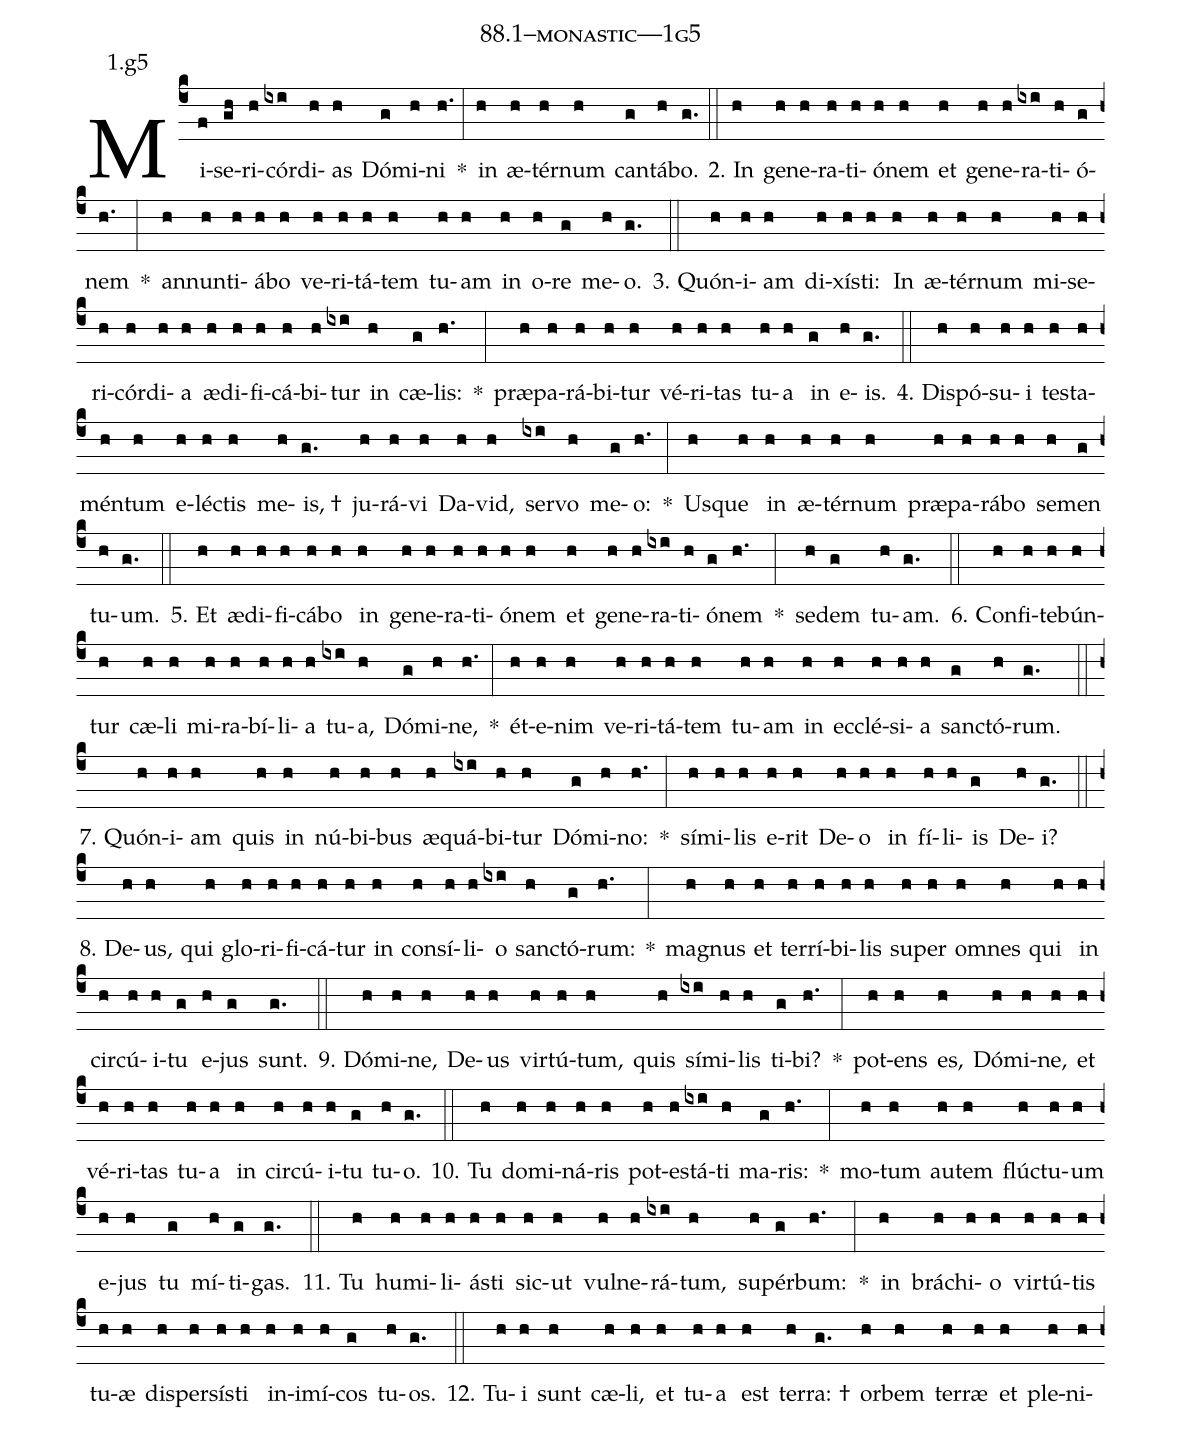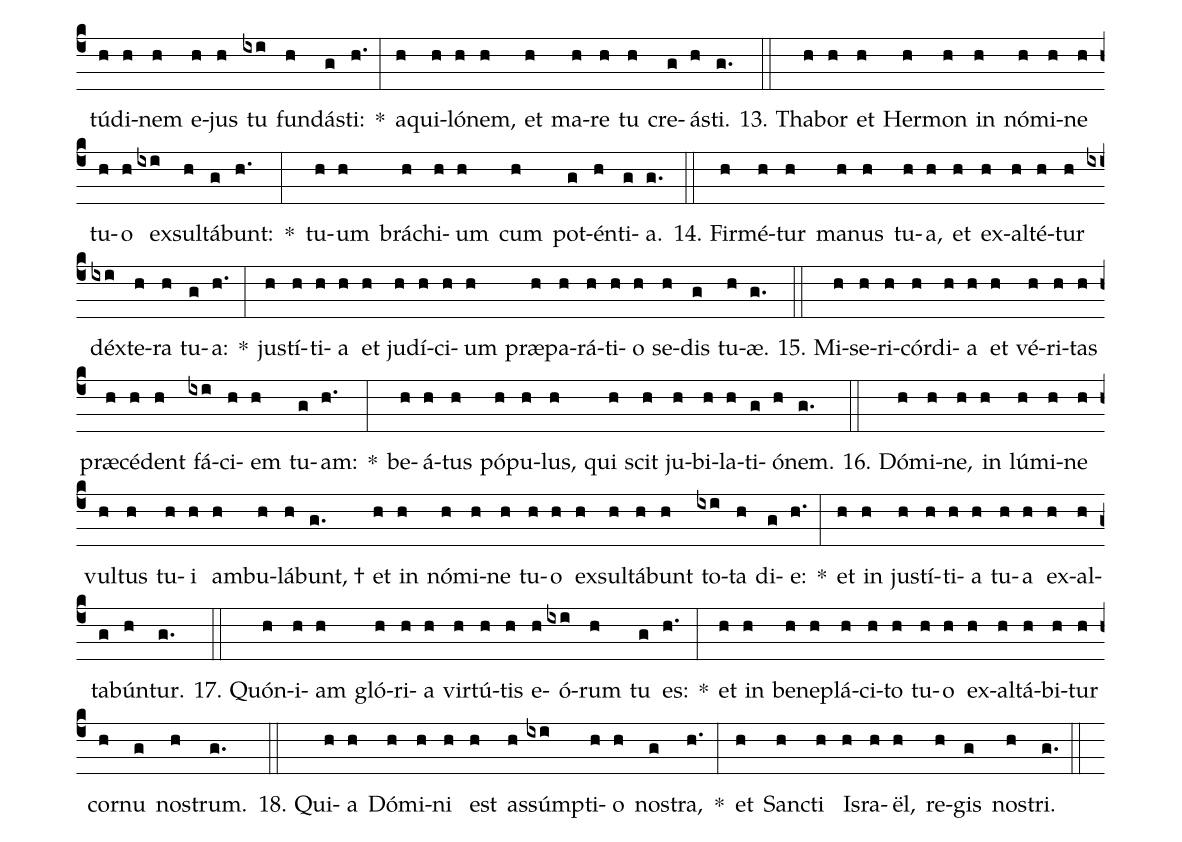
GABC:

name: 88.1--monastic---1g5;
annotation: 1.g5;
%%
(c4)Mi(f)se(gh)ri(h)cór(ixi)di(h)as(h) Dó(g)mi(h)ni(h.) *(:) in(h) æ(h)tér(h)num(h) can(g)tá(h)bo.(g.) (::)
2. In(h) ge(h)ne(h)ra(h)ti(h)ó(h)nem(h) et(h) ge(h)ne(h)ra(ixi)ti(h)ó(g)nem(h.) *(:) an(h)nun(h)ti(h)á(h)bo(h) ve(h)ri(h)tá(h)tem(h) tu(h)am(h) in(h) o(h)re(g) me(h)o.(g.) (::)
3. Quón(h)i(h)am(h) di(h)xís(h)ti:(h) In(h) æ(h)tér(h)num(h) mi(h)se(h)ri(h)cór(h)di(h)a(h) æ(h)di(h)fi(h)cá(h)bi(h)tur(ixi) in(h) cæ(g)lis:(h.) *(:) præ(h)pa(h)rá(h)bi(h)tur(h) vé(h)ri(h)tas(h) tu(h)a(h) in(g) e(h)is.(g.) (::)
4. Dis(h)pó(h)su(h)i(h) tes(h)ta(h)mén(h)tum(h) e(h)léc(h)tis(h) me(h)is, †(g.) ju(h)rá(h)vi(h) Da(h)vid,(h) ser(ixi)vo(h) me(g)o:(h.) *(:) Us(h)que(h) in(h) æ(h)tér(h)num(h) præ(h)pa(h)rá(h)bo(h) se(h)men(g) tu(h)um.(g.) (::)
5. Et(h) æ(h)di(h)fi(h)cá(h)bo(h) in(h) ge(h)ne(h)ra(h)ti(h)ó(h)nem(h) et(h) ge(h)ne(h)ra(ixi)ti(h)ó(g)nem(h.) *(:) se(h)dem(g) tu(h)am.(g.) (::)
6. Con(h)fi(h)te(h)bún(h)tur(h) cæ(h)li(h) mi(h)ra(h)bí(h)li(h)a(h) tu(ixi)a,(h) Dó(g)mi(h)ne,(h.) *(:) ét(h)e(h)nim(h) ve(h)ri(h)tá(h)tem(h) tu(h)am(h) in(h) ec(h)clé(h)si(h)a(h) sanc(g)tó(h)rum.(g.) (::)
7. Quón(h)i(h)am(h) quis(h) in(h) nú(h)bi(h)bus(h) æ(h)quá(ixi)bi(h)tur(h) Dó(g)mi(h)no:(h.) *(:) sí(h)mi(h)lis(h) e(h)rit(h) De(h)o(h) in(h) fí(h)li(h)is(g) De(h)i?(g.) (::)
8. De(h)us,(h) qui(h) glo(h)ri(h)fi(h)cá(h)tur(h) in(h) con(h)sí(h)li(h)o(ixi) sanc(h)tó(g)rum:(h.) *(:) ma(h)gnus(h) et(h) ter(h)rí(h)bi(h)lis(h) su(h)per(h) om(h)nes(h) qui(h) in(h) cir(h)cú(h)i(h)tu(g) e(h)jus(g) sunt.(g.) (::)
9. Dó(h)mi(h)ne,(h) De(h)us(h) vir(h)tú(h)tum,(h) quis(h) sí(ixi)mi(h)lis(h) ti(g)bi?(h.) *(:) pot(h)ens(h) es,(h) Dó(h)mi(h)ne,(h) et(h) vé(h)ri(h)tas(h) tu(h)a(h) in(h) cir(h)cú(h)i(h)tu(g) tu(h)o.(g.) (::)
10. Tu(h) do(h)mi(h)ná(h)ris(h) pot(h)es(h)tá(ixi)ti(h) ma(g)ris:(h.) *(:) mo(h)tum(h) au(h)tem(h) flúc(h)tu(h)um(h) e(h)jus(h) tu(g) mí(h)ti(g)gas.(g.) (::)
11. Tu(h) hu(h)mi(h)li(h)ás(h)ti(h) sic(h)ut(h) vul(h)ne(h)rá(ixi)tum,(h) su(h)pér(g)bum:(h.) *(:) in(h) brá(h)chi(h)o(h) vir(h)tú(h)tis(h) tu(h)æ(h) di(h)sper(h)sís(h)ti(h) in(h)i(h)mí(h)cos(g) tu(h)os.(g.) (::)
12. Tu(h)i(h) sunt(h) cæ(h)li,(h) et(h) tu(h)a(h) est(h) ter(h)ra: †(g.) or(h)bem(h) ter(h)ræ(h) et(h) ple(h)ni(h)tú(h)di(h)nem(h) e(h)jus(h) tu(ixi) fun(h)dás(g)ti:(h.) *(:) a(h)qui(h)ló(h)nem,(h) et(h) ma(h)re(h) tu(h) cre(g)ás(h)ti.(g.) (::)
13. Tha(h)bor(h) et(h) Her(h)mon(h) in(h) nó(h)mi(h)ne(h) tu(h)o(h) ex(ixi)sul(h)tá(g)bunt:(h.) *(:) tu(h)um(h) brá(h)chi(h)um(h) cum(h) pot(g)én(h)ti(g)a.(g.) (::)
14. Fir(h)mé(h)tur(h) ma(h)nus(h) tu(h)a,(h) et(h) ex(h)al(h)té(h)tur(h) déx(ixi)te(h)ra(h) tu(g)a:(h.) *(:) jus(h)tí(h)ti(h)a(h) et(h) ju(h)dí(h)ci(h)um(h) præ(h)pa(h)rá(h)ti(h)o(h) se(h)dis(g) tu(h)æ.(g.) (::)
15. Mi(h)se(h)ri(h)cór(h)di(h)a(h) et(h) vé(h)ri(h)tas(h) præ(h)cé(h)dent(h) fá(ixi)ci(h)em(h) tu(g)am:(h.) *(:) be(h)á(h)tus(h) pó(h)pu(h)lus,(h) qui(h) scit(h) ju(h)bi(h)la(h)ti(g)ó(h)nem.(g.) (::)
16. Dó(h)mi(h)ne,(h) in(h) lú(h)mi(h)ne(h) vul(h)tus(h) tu(h)i(h) am(h)bu(h)lá(h)bunt, †(g.) et(h) in(h) nó(h)mi(h)ne(h) tu(h)o(h) ex(h)sul(h)tá(h)bunt(h) to(ixi)ta(h) di(g)e:(h.) *(:) et(h) in(h) jus(h)tí(h)ti(h)a(h) tu(h)a(h) ex(h)al(h)ta(g)bún(h)tur.(g.) (::)
17. Quón(h)i(h)am(h) gló(h)ri(h)a(h) vir(h)tú(h)tis(h) e(h)ó(ixi)rum(h) tu(g) es:(h.) *(:) et(h) in(h) be(h)ne(h)plá(h)ci(h)to(h) tu(h)o(h) ex(h)al(h)tá(h)bi(h)tur(h) cor(h)nu(g) nos(h)trum.(g.) (::)
18. Qui(h)a(h) Dó(h)mi(h)ni(h) est(h) as(h)súmp(ixi)ti(h)o(h) nos(g)tra,(h.) *(:) et(h) Sanc(h)ti(h) Is(h)ra(h)ël,(h) re(h)gis(g) nos(h)tri.(g.) (::)
